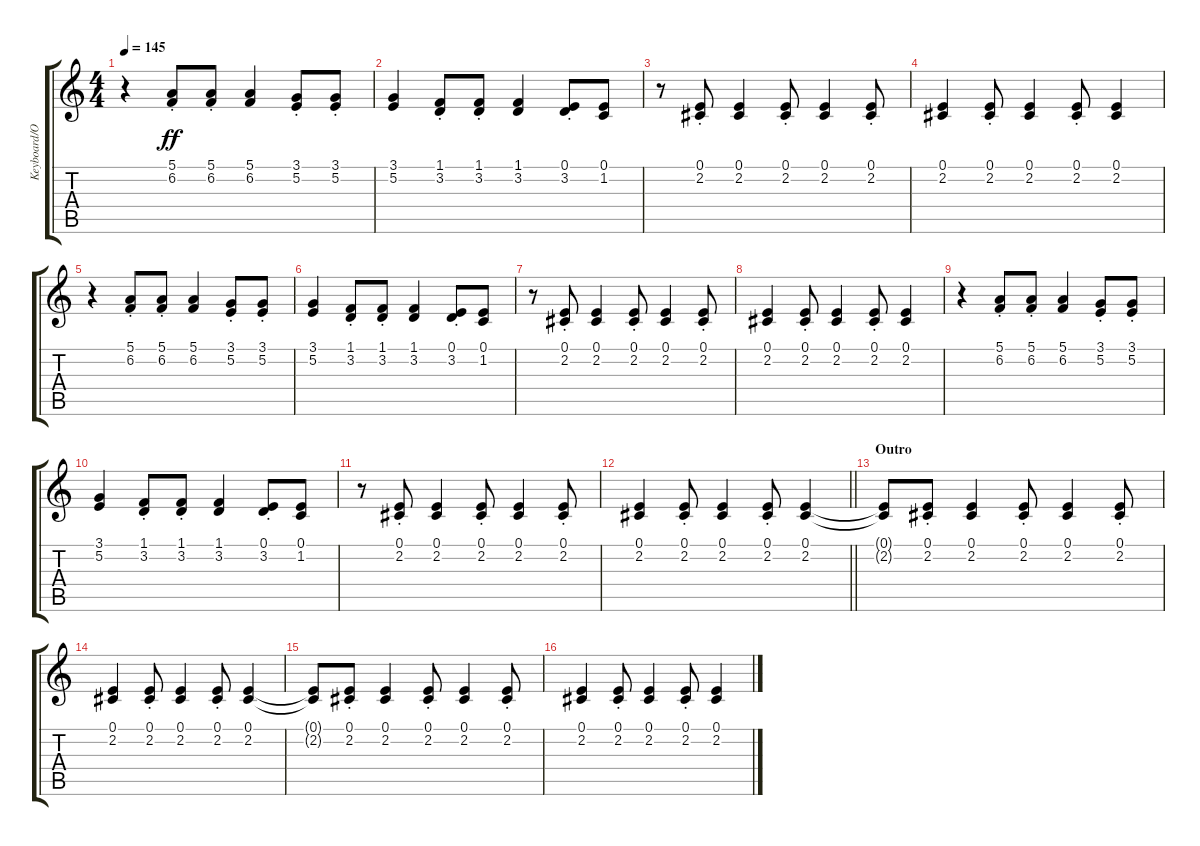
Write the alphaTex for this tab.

\track ("Keyboard/Organ" "Keyboard/O") {instrument clavinet}
\staff {score tabs}
\tuning (E4 B3 G3 D3 A2 E2) {hide}
\ts (4 4)
\tempo 145
\clef g2
\ks c
r.4{dy ff} (5.1{st} 6.2{st}).8 (5.1{st} 6.2{st}).8 (5.1 6.2).4 (3.1{st} 5.2{st}).8 (3.1{st} 5.2{st}).8 |
(3.1 5.2).4 (1.1{st} 3.2{st}).8 (1.1{st} 3.2{st}).8 (1.1 3.2).4 (0.1{st} 3.2{st}).8 (0.1 1.2).8 |
r.8 (0.1{st} 2.2{st}).8 (0.1 2.2).4 (0.1{st} 2.2{st}).8 (0.1 2.2).4 (0.1{st} 2.2{st}).8 |
(0.1 2.2).4 (0.1{st} 2.2{st}).8 (0.1 2.2).4 (0.1{st} 2.2{st}).8 (0.1 2.2).4 |
r.4 (5.1{st} 6.2{st}).8 (5.1{st} 6.2{st}).8 (5.1 6.2).4 (3.1{st} 5.2{st}).8 (3.1{st} 5.2{st}).8 |
(3.1 5.2).4 (1.1{st} 3.2{st}).8 (1.1{st} 3.2{st}).8 (1.1 3.2).4 (0.1{st} 3.2{st}).8 (0.1 1.2).8 |
r.8 (0.1{st} 2.2{st}).8 (0.1 2.2).4 (0.1{st} 2.2{st}).8 (0.1 2.2).4 (0.1{st} 2.2{st}).8 |
(0.1 2.2).4 (0.1{st} 2.2{st}).8 (0.1 2.2).4 (0.1{st} 2.2{st}).8 (0.1 2.2).4 |
r.4 (5.1{st} 6.2{st}).8 (5.1{st} 6.2{st}).8 (5.1 6.2).4 (3.1{st} 5.2{st}).8 (3.1{st} 5.2{st}).8 |
(3.1 5.2).4 (1.1{st} 3.2{st}).8 (1.1{st} 3.2{st}).8 (1.1 3.2).4 (0.1{st} 3.2{st}).8 (0.1 1.2).8 |
r.8 (0.1{st} 2.2{st}).8 (0.1 2.2).4 (0.1{st} 2.2{st}).8 (0.1 2.2).4 (0.1{st} 2.2{st}).8 |
\barLineRight lightlight
(0.1 2.2).4 (0.1{st} 2.2{st}).8 (0.1 2.2).4 (0.1{st} 2.2{st}).8 (0.1 2.2).4 |
\section ("" "Outro")
(0.1{t} 2.2{t}).8 (0.1{st} 2.2{st}).8 (0.1 2.2).4 (0.1{st} 2.2{st}).8 (0.1 2.2).4 (0.1{st} 2.2{st}).8 |
(0.1 2.2).4 (0.1{st} 2.2{st}).8 (0.1 2.2).4 (0.1{st} 2.2{st}).8 (0.1 2.2).4 |
(0.1{t} 2.2{t}).8 (0.1{st} 2.2{st}).8 (0.1 2.2).4 (0.1{st} 2.2{st}).8 (0.1 2.2).4 (0.1{st} 2.2{st}).8 |
(0.1 2.2).4 (0.1{st} 2.2{st}).8 (0.1 2.2).4 (0.1{st} 2.2{st}).8 (0.1 2.2).4
